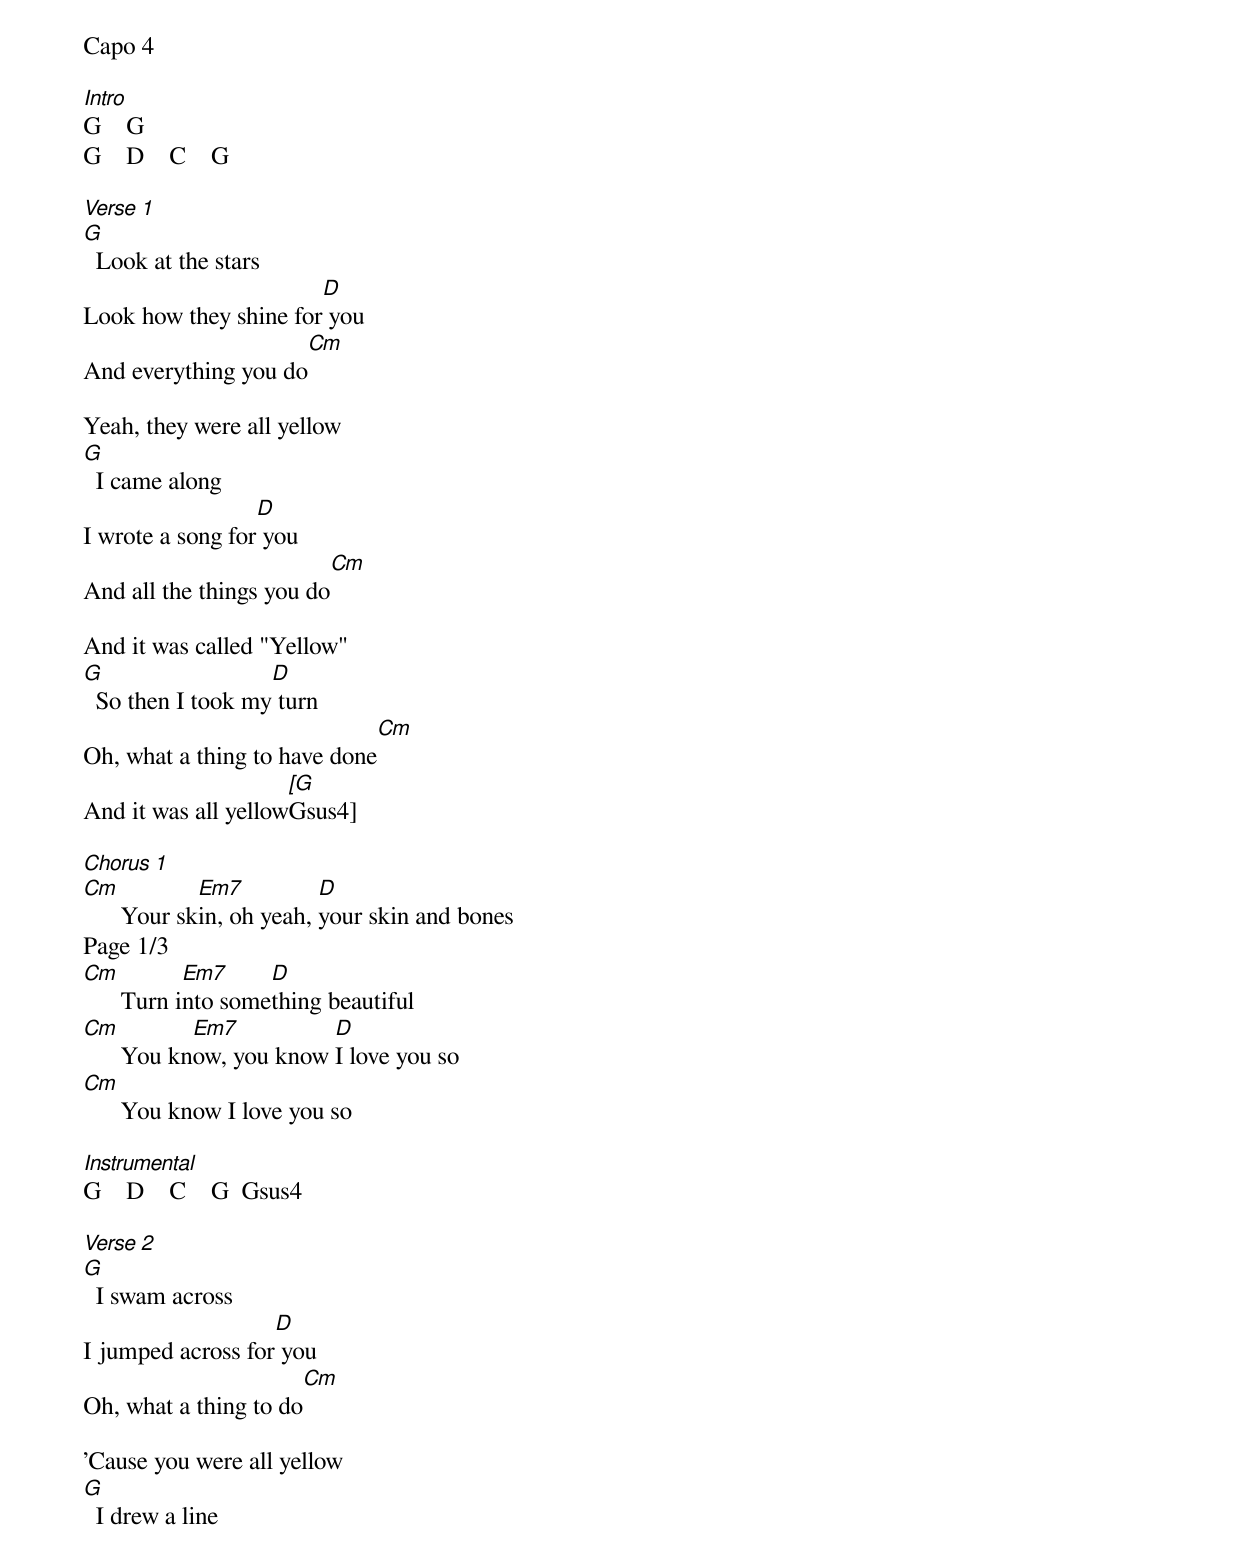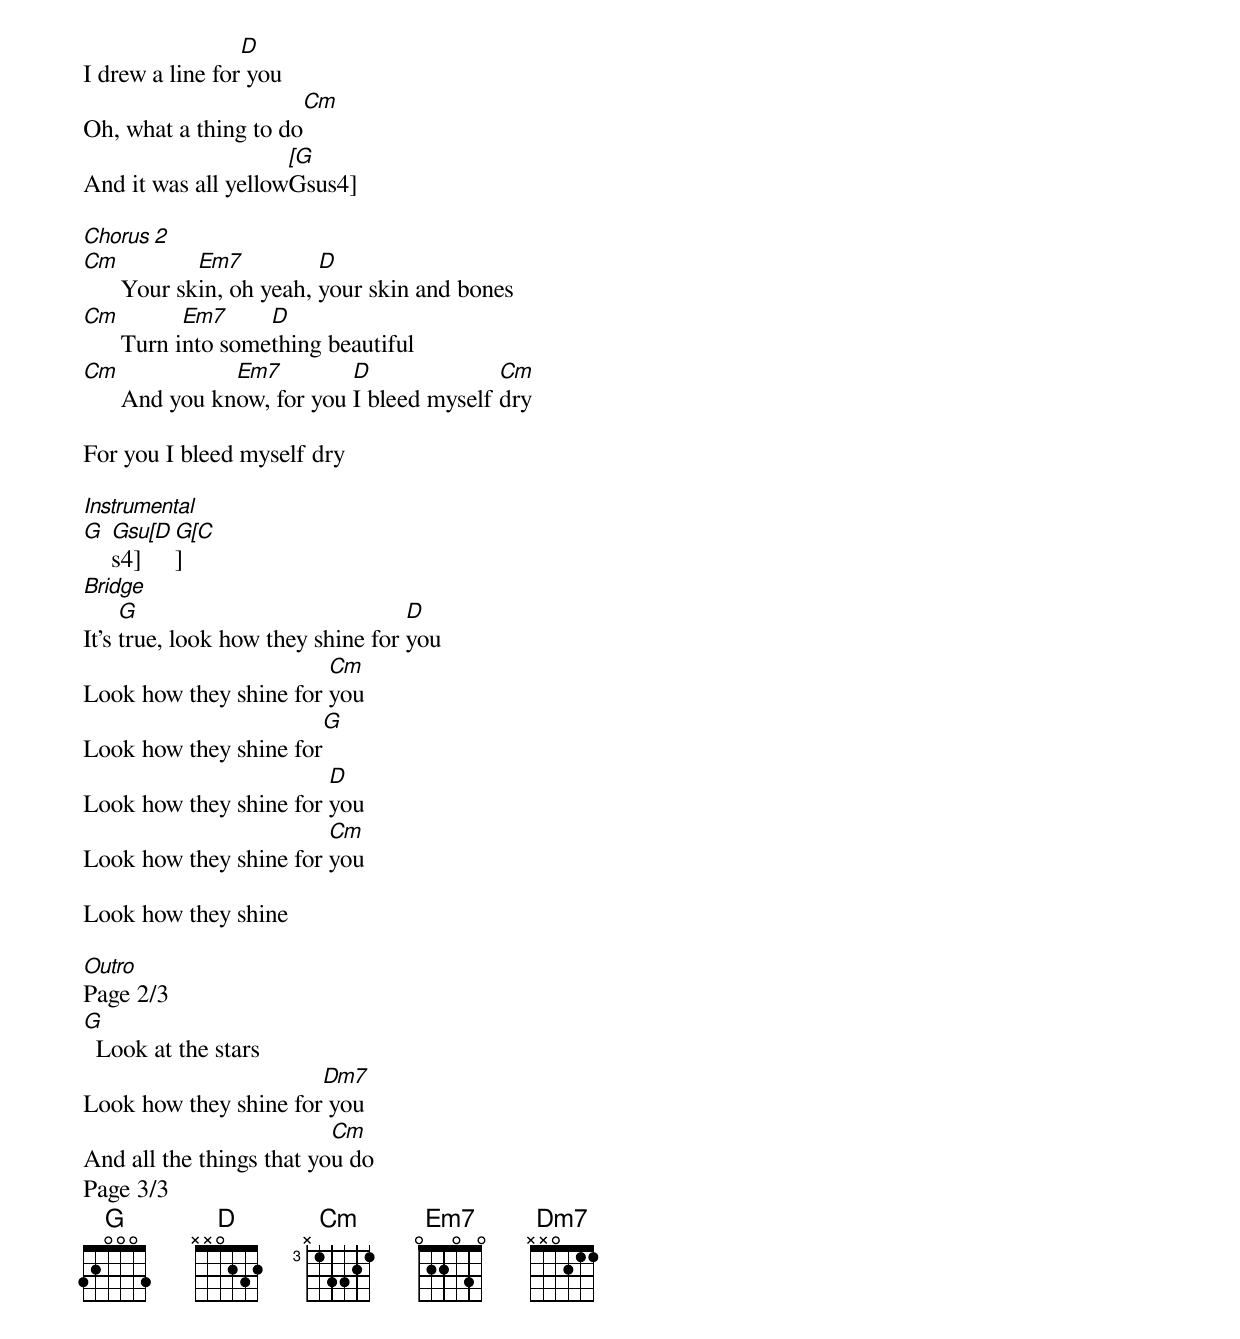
Capo 4

[Intro]
G    G
G    D    C    G

[Verse 1]
[G]  Look at the stars
Look how they shine for[D] you
And everything you do[Cm]

Yeah, they were all yellow
[G]  I came along
I wrote a song for[D] you
And all the things you do[Cm]

And it was called "Yellow"
[G]  So then I took my[D] turn
Oh, what a thing to have done[Cm]
And it was all yellow[[G]Gsus4]

[Chorus 1]
[Cm]      Your sk[Em7]in, oh yeah, [D]your skin and bones
Page 1/3
[Cm]      Turn i[Em7]nto some[D]thing beautiful
[Cm]      You kn[Em7]ow, you know [D]I love you so
[Cm]      You know I love you so

[Instrumental]
G    D    C    G  Gsus4

[Verse 2]
[G]  I swam across
I jumped across for[D] you
Oh, what a thing to do[Cm]

'Cause you were all yellow
[G]  I drew a line
I drew a line for[D] you
Oh, what a thing to do[Cm]
And it was all yellow[[G]Gsus4]

[Chorus 2]
[Cm]      Your sk[Em7]in, oh yeah, [D]your skin and bones
[Cm]      Turn i[Em7]nto some[D]thing beautiful
[Cm]      And you kn[Em7]ow, for you [D]I bleed myself [Cm]dry

For you I bleed myself dry

[Instrumental]
[G] [Gsu[D]s4][G[C]]
[Bridge]
It's [G]true, look how they shine for [D]you
Look how they shine for [Cm]you
Look how they shine for[G]
Look how they shine for [D]you
Look how they shine for [Cm]you

Look how they shine

[Outro]
Page 2/3
[G]  Look at the stars
Look how they shine for[Dm7] you
And all the things that yo[Cm]u do
Page 3/3
